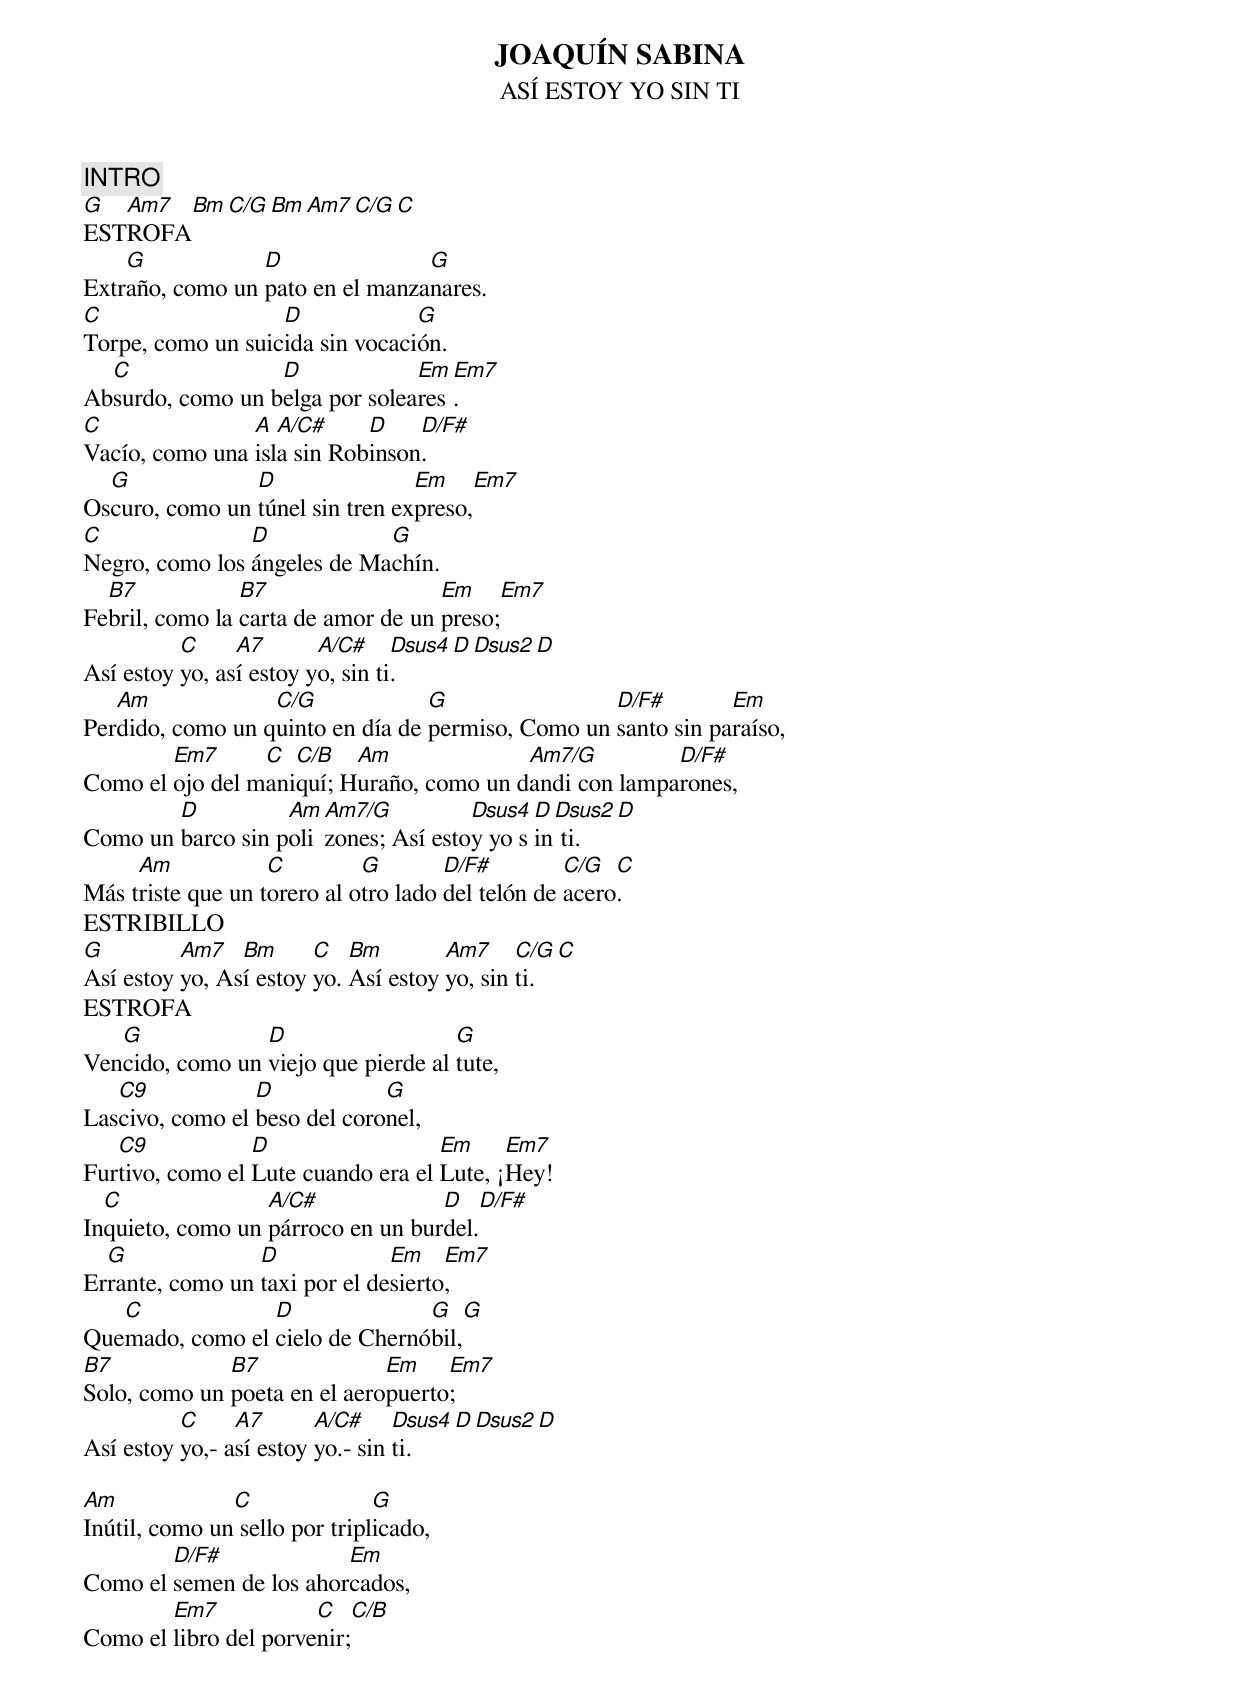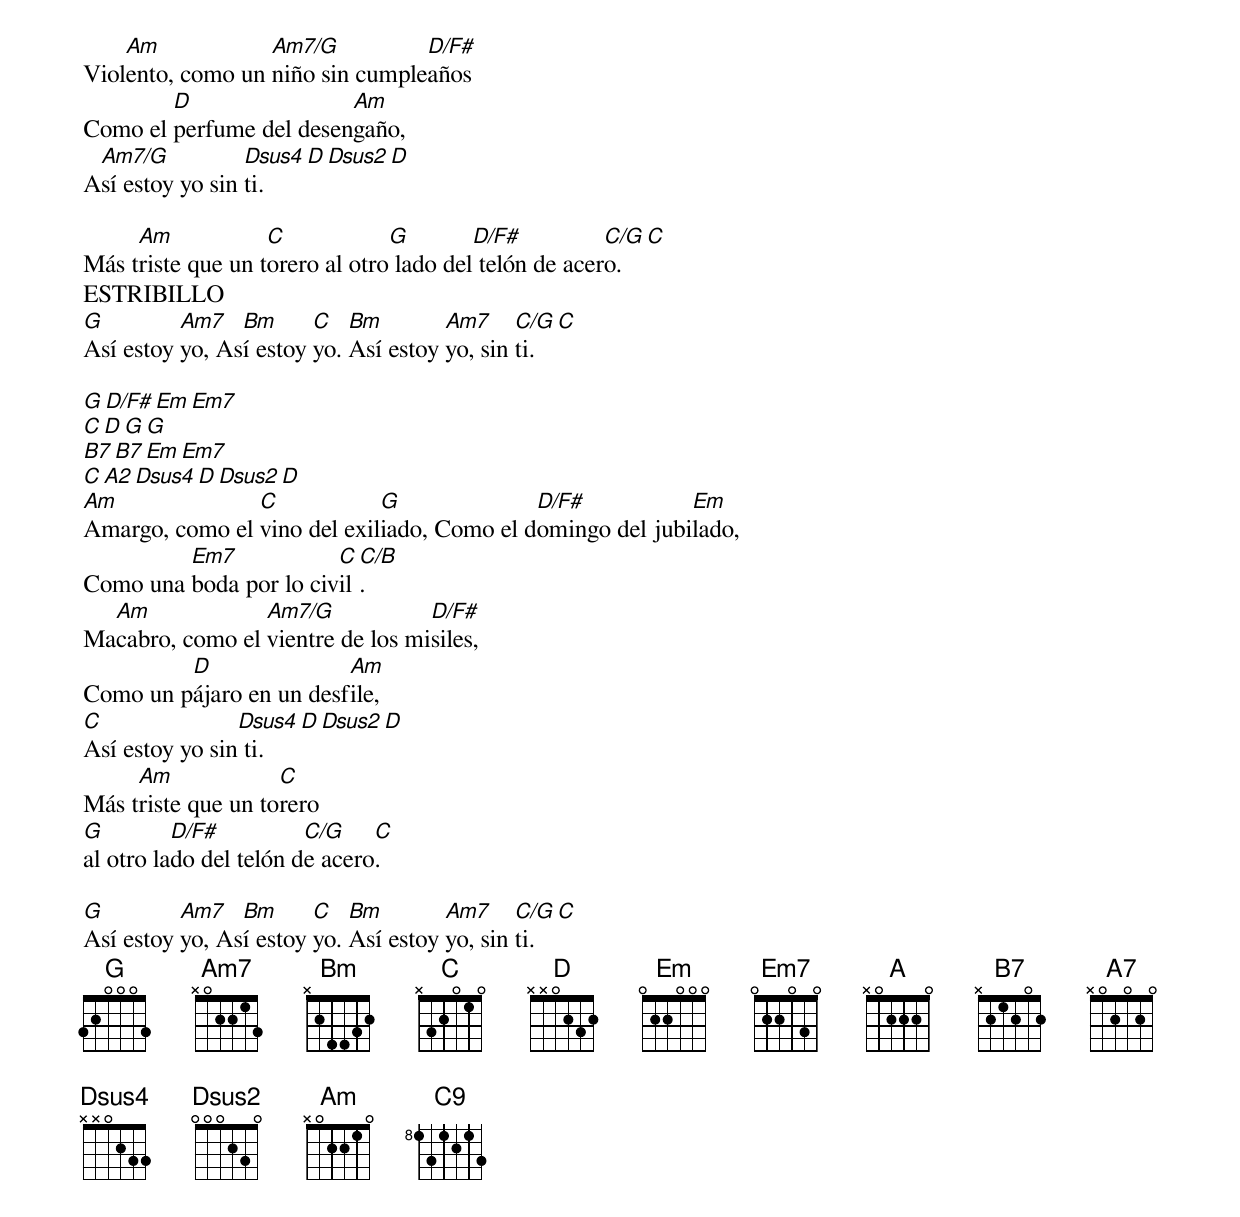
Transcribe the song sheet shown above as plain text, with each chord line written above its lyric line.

JOAQUÍN SABINA
ASÍ ESTOY YO SIN TI
INTRO
G  Am7   Bm C/G   Bm Am7   C/G    C
ESTROFA
    G            D               G
Extraño, como un pato en el manzanares.
C                  D             G
Torpe, como un suicida sin vocación.
  C               D             Em Em7
Absurdo, como un belga por soleares.
C               A  A/C#     D    D/F#
Vacío, como una isla sin Robinson.
  G             D                Em    Em7
Oscuro, como un túnel sin tren expreso,
C               D            G
Negro, como los ángeles de Machín.
  B7            B7                  Em    Em7
Febril, como la carta de amor de un preso;
          C     A7       A/C#     Dsus4 D Dsus2 D
Así estoy yo, así estoy yo, sin ti.
   Am             C/G             G                D/F#        Em
Perdido, como un quinto en día de permiso, Como un santo sin paraíso,
        Em7      C  C/B   Am              Am7/G         D/F#
Como el ojo del maniquí; Huraño, como un dandi con lamparones,
        D          Am Am7/G          Dsus4 D Dsus2 D
Como un barco sin polizones; Así estoy yo sin ti.
     Am            C         G        D/F#         C/G  C
Más triste que un torero al otro lado del telón de acero.
ESTRIBILLO
G         Am7   Bm      C   Bm        Am7     C/G   C
Así estoy yo, Así estoy yo. Así estoy yo, sin ti.
ESTROFA
   G             D                   G
Vencido, como un viejo que pierde al tute,
   C9            D            G
Lascivo, como el beso del coronel,
   C9            D                  Em     Em7
Furtivo, como el Lute cuando era el Lute, ¡Hey!
  C               A/C#             D    D/F#
Inquieto, como un párroco en un burdel.
  G              D             Em    Em7
Errante, como un taxi por el desierto,
   C             D              G    G
Quemado, como el cielo de Chernóbil,
B7            B7              Em    Em7
Solo, como un poeta en el aeropuerto;
          C     A7       A/C#     Dsus4 D Dsus2 D
Así estoy yo,- así estoy yo.- sin ti.

Am             C               G
Inútil, como un sello por triplicado,
        D/F#             Em
Como el semen de los ahorcados,
        Em7            C     C/B
Como el libro del porvenir;

    Am            Am7/G          D/F#
Violento, como un niño sin cumpleaños
        D                Am
Como el perfume del desengaño,
 Am7/G           Dsus4 D Dsus2 D
Así estoy yo sin ti.

     Am            C	        G        D/F#          C/G      C
Más triste que un torero al otro lado del telón de acero.
ESTRIBILLO
G         Am7   Bm      C   Bm        Am7     C/G   C
Así estoy yo, Así estoy yo. Así estoy yo, sin ti.

G  D/F# Em Em7
C  D    G  G
B7 B7   Em Em7
C  A2   Dsus4 D Dsus2 D
Am              C            G              D/F#           Em
Amargo, como el vino del exiliado, Como el domingo del jubilado,
         Em7            C C/B
Como una boda por lo civil.
  Am             Am7/G            D/F#
Macabro, como el vientre de los misiles,
         D               Am
Como un pájaro en un desfile,
C               Dsus4 D Dsus2 D
Así estoy yo sin ti.
     Am             C
Más triste que un torero
G         D/F#          C/G    C
al otro lado del telón de acero.

G         Am7   Bm      C   Bm        Am7     C/G   C
Así estoy yo, Así estoy yo. Así estoy yo, sin ti.
